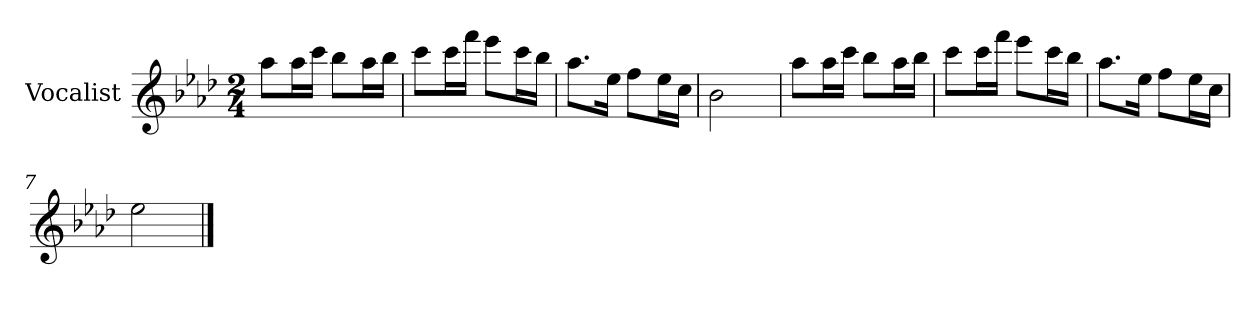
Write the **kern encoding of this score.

**kern
*part1
*staff1
*I"Vocalist
*k[b-e-a-d-]
*A-:
*M2/4
=
8aa-L
16aa-L
16cccJJ
8bb-L
16aa-L
16bb-JJ
=1
8cccL
16cccL
16fffJJ
8eee-L
16cccL
16bb-JJ
=2
8.aa-L
16ee-Jk
8ffL
16ee-L
16ccJJ
=3
2b-
=4
8aa-L
16aa-L
16cccJJ
8bb-L
16aa-L
16bb-JJ
=5
8cccL
16cccL
16fffJJ
8eee-L
16cccL
16bb-JJ
=6
8.aa-L
16ee-Jk
8ffL
16ee-L
16ccJJ
=7
2ee-
==
*-
